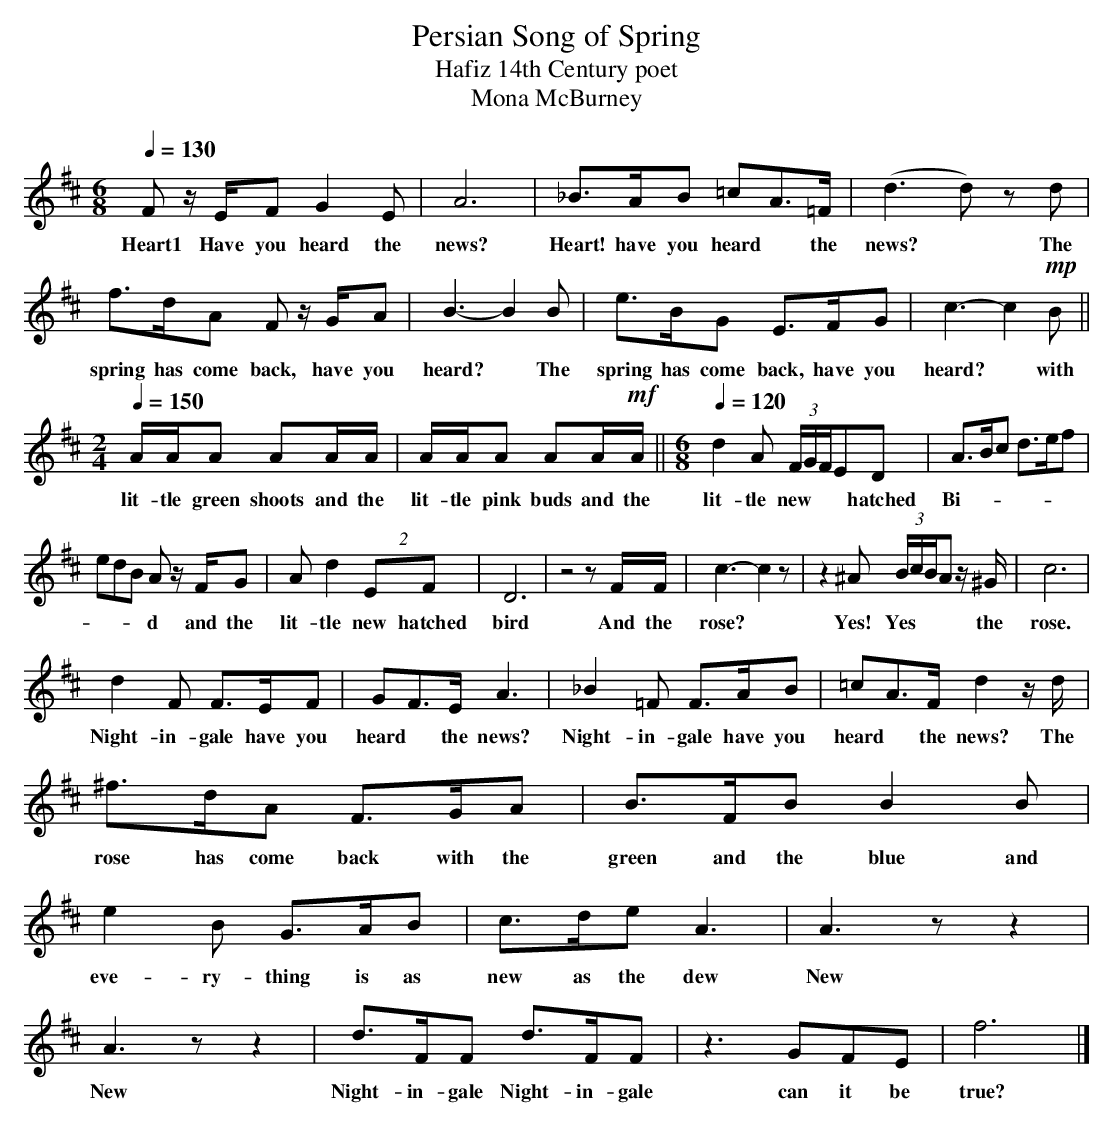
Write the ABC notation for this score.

X:1
T:Persian Song of Spring
T:Hafiz 14th Century poet
T:Mona McBurney
L:1/8
Q:1/4=130
M:6/8
K:D
F z/ E/F G2 E | A6 | _B>AB =cA>=F | (d3 d) z d |$ f>dA F z/ G/A | B3- B2 B | e>BG E>FG |
w: Heart1 Have you heard the|news?|Heart! have you heard * the|news? * The|spring has come back, have you|heard? * The|spring has come back, have you|
c3- c2!mp! B ||$[M:2/4][Q:1/4=150] A/A/A AA/A/ | A/A/A AA/!mf!A/ ||
w: heard? * with|lit- tle green shoots and the|lit- tle pink buds and the|
[M:6/8][Q:1/4=120] d2 A (3F/G/F/ED | A>Bc d>ef |$ edB A z/ F/G | A d2 (2:3:2EF | D6 | z4 z F/F/ |
w: lit- tle new * * * hatched|Bi- * * * * *|* * * d and the|lit- tle new hatched|bird|And the|
c3- c2 z | z2 ^A (3B/c/B/A z/ ^G/ | c6 |$ d2 F F>EF | GF>E A3 | _B2 =F F>AB | =cA>F d2 z/ d/ |$
w: rose? *|Yes! Yes * * * the|rose.|Night- in- gale have you|heard * the news?|Night- in- gale have you|heard * the news? The|
^f>dA F>GA | B>FB B2 B | e2 B G>AB | c>de A3 | A3 z z2 |$ A3 z z2 | d>FF d>FF | z3 GFE | f6 |]
w: rose has come back with the|green and the blue and|eve- ry- thing is as|new as the dew|New|New|Night- in- gale Night- in- gale|can it be|true?|
